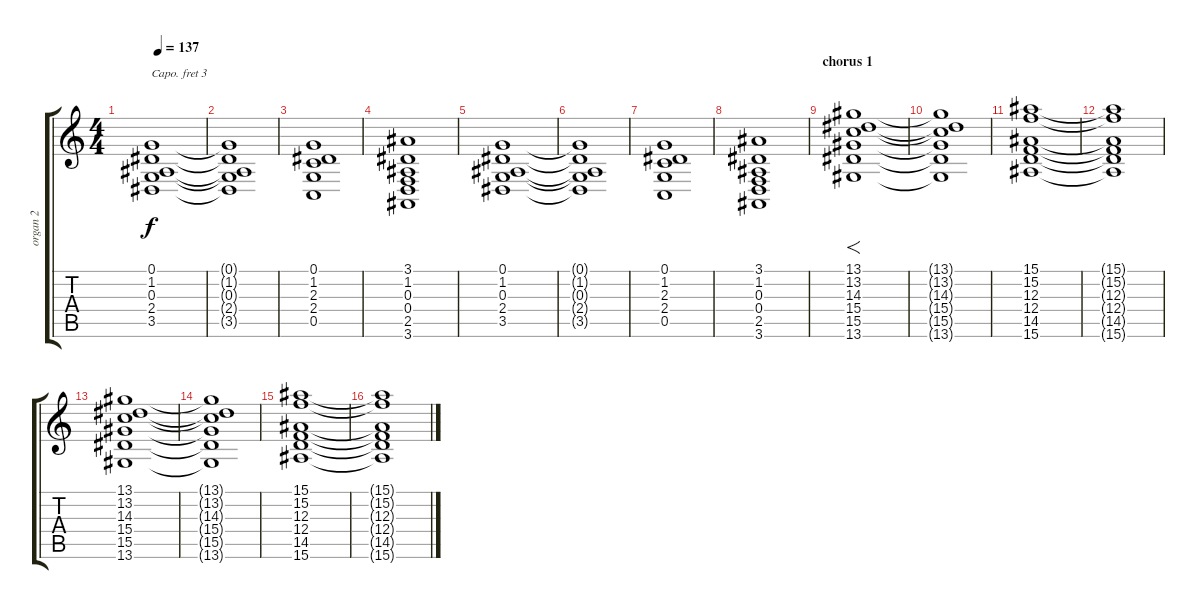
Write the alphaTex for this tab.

\track ("organ 2" "organ 2") {instrument churchorgan}
\staff {score tabs}
\capo 3
\tuning (E4 B3 G3 D3 A2 E2) {hide}
\ts (4 4)
\tempo 137
\clef g2
\ks c
(0.1 1.2 0.3 2.4 3.5).1{dy f} |
(0.1{t} 1.2{t} 0.3{t} 2.4{t} 3.5{t}).1 |
(0.1 1.2 2.3 2.4 0.5).1 |
(3.1 1.2 0.3 0.4 2.5 3.6).1 |
(0.1 1.2 0.3 2.4 3.5).1 |
(0.1{t} 1.2{t} 0.3{t} 2.4{t} 3.5{t}).1 |
(0.1 1.2 2.3 2.4 0.5).1 |
(3.1 1.2 0.3 0.4 2.5 3.6).1 |
\section ("" "chorus 1")
(13.1 13.2 14.3 15.4 15.5 13.6).1{f volume 7 balance 0 instrument stringensemble1} |
(13.1{t} 13.2{t} 14.3{t} 15.4{t} 15.5{t} 13.6{t}).1 |
(15.1 15.2 12.3 12.4 14.5 15.6).1 |
(15.1{t} 15.2{t} 12.3{t} 12.4{t} 14.5{t} 15.6{t}).1 |
(13.1 13.2 14.3 15.4 15.5 13.6).1 |
(13.1{t} 13.2{t} 14.3{t} 15.4{t} 15.5{t} 13.6{t}).1 |
(15.1 15.2 12.3 12.4 14.5 15.6).1 |
(15.1{t} 15.2{t} 12.3{t} 12.4{t} 14.5{t} 15.6{t}).1
